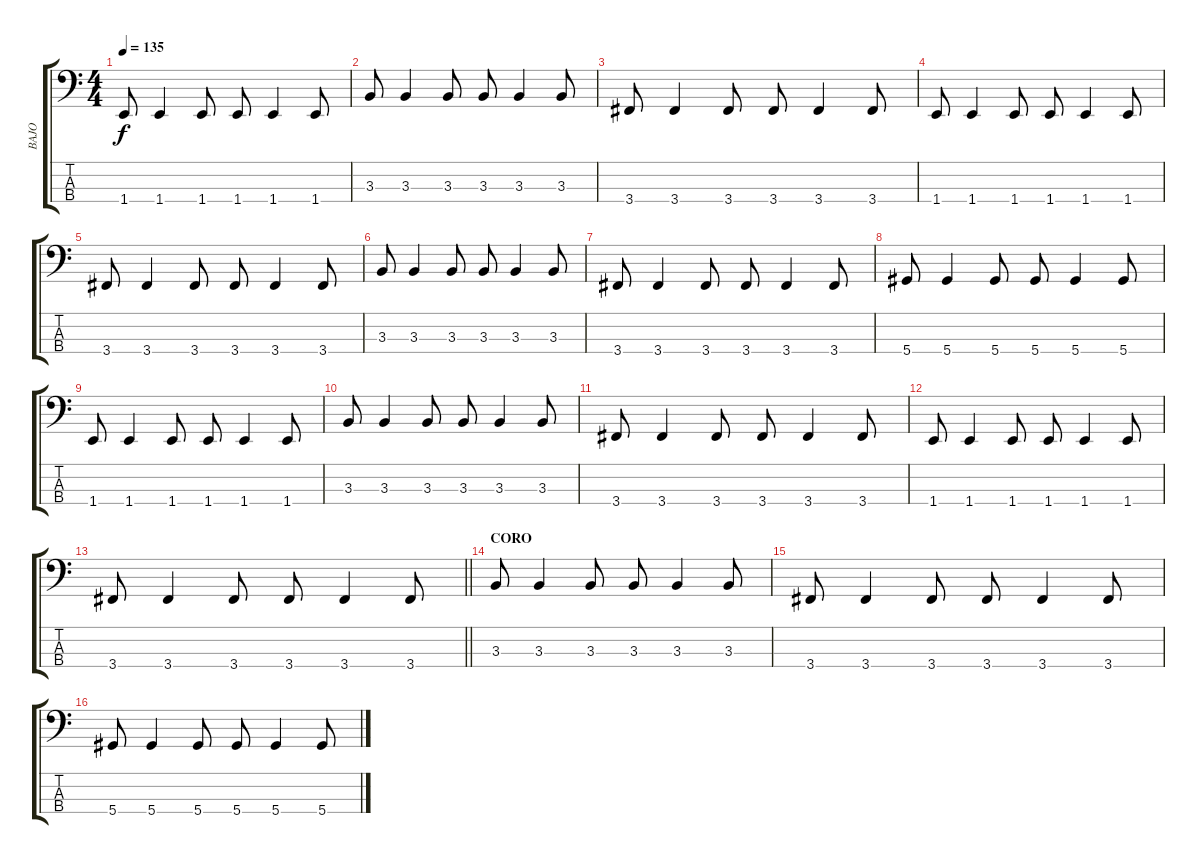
\track ("BAJO" "BAJO") {instrument electricbassfinger}
\staff {score tabs}
\tuning (Gb2 Db2 Ab1 Eb1) {hide}
\ts (4 4)
\tempo 135
\clef f4
\ks c
1.4.8{dy f} 1.4.4 1.4.8 1.4.8 1.4.4 1.4.8 |
3.3.8 3.3.4 3.3.8 3.3.8 3.3.4 3.3.8 |
3.4.8 3.4.4 3.4.8 3.4.8 3.4.4 3.4.8 |
1.4.8 1.4.4 1.4.8 1.4.8 1.4.4 1.4.8 |
3.4.8 3.4.4 3.4.8 3.4.8 3.4.4 3.4.8 |
3.3.8 3.3.4 3.3.8 3.3.8 3.3.4 3.3.8 |
3.4.8 3.4.4 3.4.8 3.4.8 3.4.4 3.4.8 |
5.4.8 5.4.4 5.4.8 5.4.8 5.4.4 5.4.8 |
1.4.8 1.4.4 1.4.8 1.4.8 1.4.4 1.4.8 |
3.3.8 3.3.4 3.3.8 3.3.8 3.3.4 3.3.8 |
3.4.8 3.4.4 3.4.8 3.4.8 3.4.4 3.4.8 |
1.4.8 1.4.4 1.4.8 1.4.8 1.4.4 1.4.8 |
\barLineRight lightlight
3.4.8 3.4.4 3.4.8 3.4.8 3.4.4 3.4.8 |
\section ("" "CORO")
3.3.8 3.3.4 3.3.8 3.3.8 3.3.4 3.3.8 |
3.4.8 3.4.4 3.4.8 3.4.8 3.4.4 3.4.8 |
5.4.8 5.4.4 5.4.8 5.4.8 5.4.4 5.4.8
